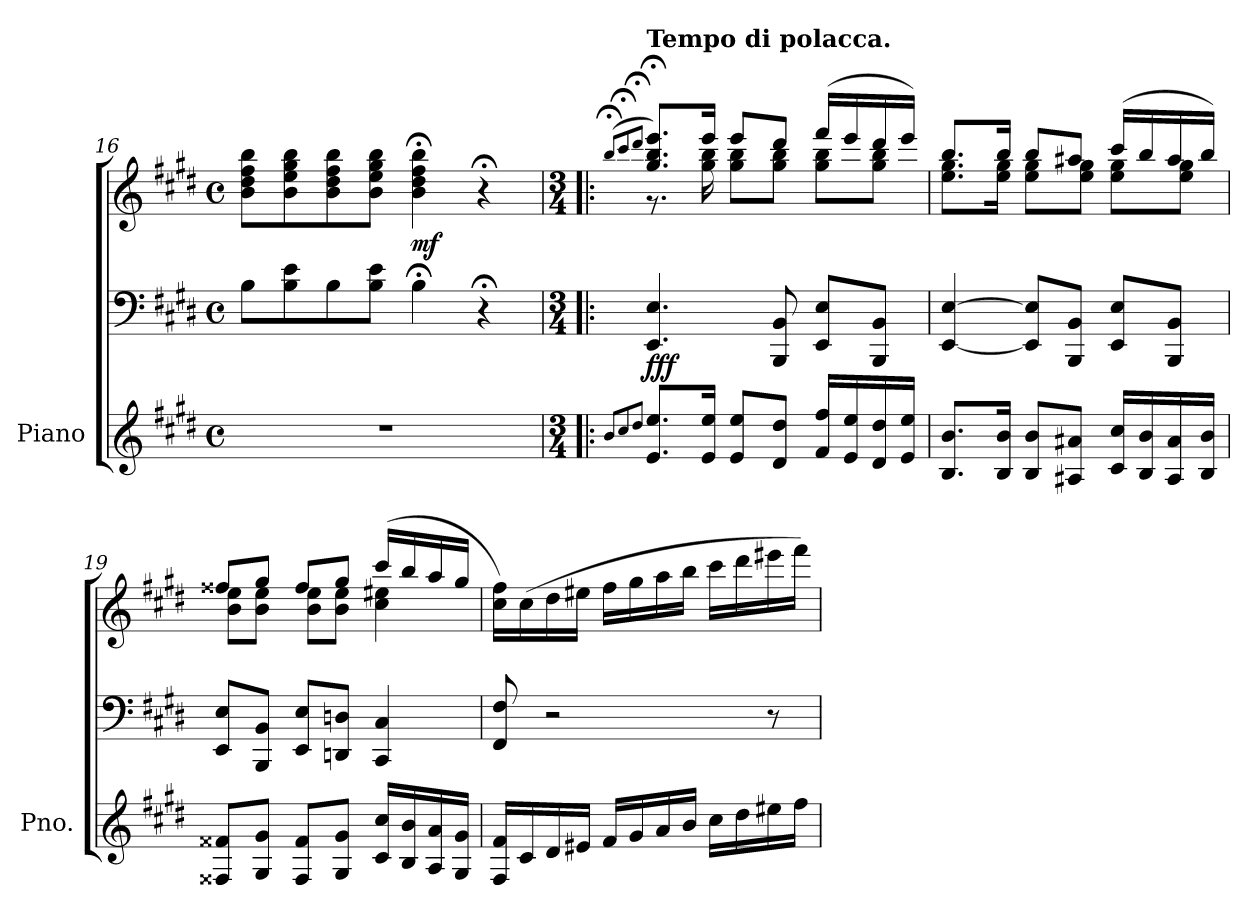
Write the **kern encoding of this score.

**kern	**kern	**kern	**dynam
*part1	*part1	*part1	*part1
*staff3	*staff2	*staff1	*staff1/2/3
*I"Piano	*	*	*
*I'Pno.	*	*	*
*clefG2	*clefF4	*clefG2	*
*k[f#c#g#d#]	*k[f#c#g#d#]	*k[f#c#g#d#]	*
*M4/4	*M4/4	*M4/4	*
*met(c)	*met(c)	*met(c)	*
=16	=16	=16	=16
1r	8B\L	8b\ 8dd#\ 8ff#\ 8bb\L	.
.	8B\ 8e\	8b\ 8ee\ 8gg#\ 8bb\	.
.	8B\	8b\ 8dd#\ 8ff#\ 8bb\	.
.	8B\ 8e\J	8b\ 8ee\ 8gg#\ 8bb\J	.
!	!	!	!LO:DY:b
.	4B;<\	4b\;< 4dd#\;< 4ff#\;< 4bb\;<	mf
.	4r;<	4r;<	.
=17!|:	=17!|:	=17!|:	=17!|:
*M3/4	*M3/4	*M3/4	*
*	*	*MM116	*
8qb/L	.	(<8qbb;</L	.
8qcc#/	.	8qccc#;</	.
8qdd#/J	.	8qddd#;</J	.
*	*	*^	*
!	!	!LO:TX:a:B:t=Tempo di polacca.	!	!
!	!	!	!	!LO:DY:b=2
!	!	!	!	!LO:DY:n=1:b
8.e/ 8.ee/L	4.EE/ 4.E/	8.gg#/;< 8.bb/;< 8.eee/;<L)	8.r	f ff
16e/ 16ee/Jk	.	16eee/Jk	16gg#\ 16bb\	.
8e/ 8ee/L	.	8eee/L	8gg#\ 8bb\L	.
8d#/ 8dd#/J	8BBB/ 8BB/	8ddd#/J	8gg#\ 8bb\J	.
16f#/ 16ff#/LL	8EE/ 8E/L	(>16fff#/LL	8gg#\ 8bb\L	.
16e/ 16ee/	.	16eee/	.	.
16d#/ 16dd#/	8BBB/ 8BB/J	16ddd#/	8gg#\ 8bb\J	.
16e/ 16ee/JJ	.	16eee/JJ)	.	.
!!LO:LB:g=z	!!
=18	=18	=18	=18	=18
8.B/ 8.b/L	[4EE/ [4E/	8.bb/L	8.ee\ 8.gg#\L	.
16B/ 16b/Jk	.	16bb/Jk	16ee\ 16gg#\Jk	.
8B/ 8b/L	8EE/] 8E/]L	8bb/L	8ee\ 8gg#\L	.
8A#X/ 8a#X/J	8BBB/ 8BB/J	8aa#X/J	8ee\ 8gg#\J	.
16c#/ 16cc#/LL	8EE/ 8E/L	(>16ccc#/LL	8ee\ 8gg#\L	.
16B/ 16b/	.	16bb/	.	.
16A#/ 16a#/	8BBB/ 8BB/J	16aa#/	8ee\ 8gg#\J	.
16B/ 16b/JJ	.	16bb/JJ)	.	.
=19	=19	=19	=19	=19
8F##X/ 8f##X/L	8EE/ 8E/L	8ff##X/L	8b\ 8ee\L	.
8G#/ 8g#/J	8BBB/ 8BB/J	8gg#/J	8b\ 8ee\J	.
8F##/ 8f##/L	8EE/ 8E/L	8ff##/L	8b\ 8ee\L	.
8G#/ 8g#/J	8DDn/ 8Dn/J	8gg#/J	8b\ 8ee\J	.
16c#/ 16cc#/LL	4CC#/ 4C#/	(>16ccc#/LL	4cc#\ 4ee#X\	.
16B/ 16b/	.	16bb/	.	.
16A/ 16a/	.	16aa/	.	.
16G#/ 16g#/JJ	.	16gg#/JJ	.	.
*	*	*v	*v	*
=20	=20	=20	=20
16F#/ 16f#/LL	8FF#/ 8F#/	16cc#\ 16ff#\LL)	.
16c#/	.	(>16cc#\	.
16d#/	2r	16dd#\	.
16e#X/JJ	.	16ee#X\JJ	.
16f#/LL	.	16ff#\LL	.
16g#/	.	16gg#\	.
16a/	.	16aa\	.
16b/JJ	.	16bb\JJ	.
16cc#\LL	.	16ccc#\LL	.
16dd#\	.	16ddd#\	.
16ee#X\	8r	16eee#X\	.
16ff#\JJ	.	16fff#\JJ)	.
=	=	=	=
*-	*-	*-	*-
